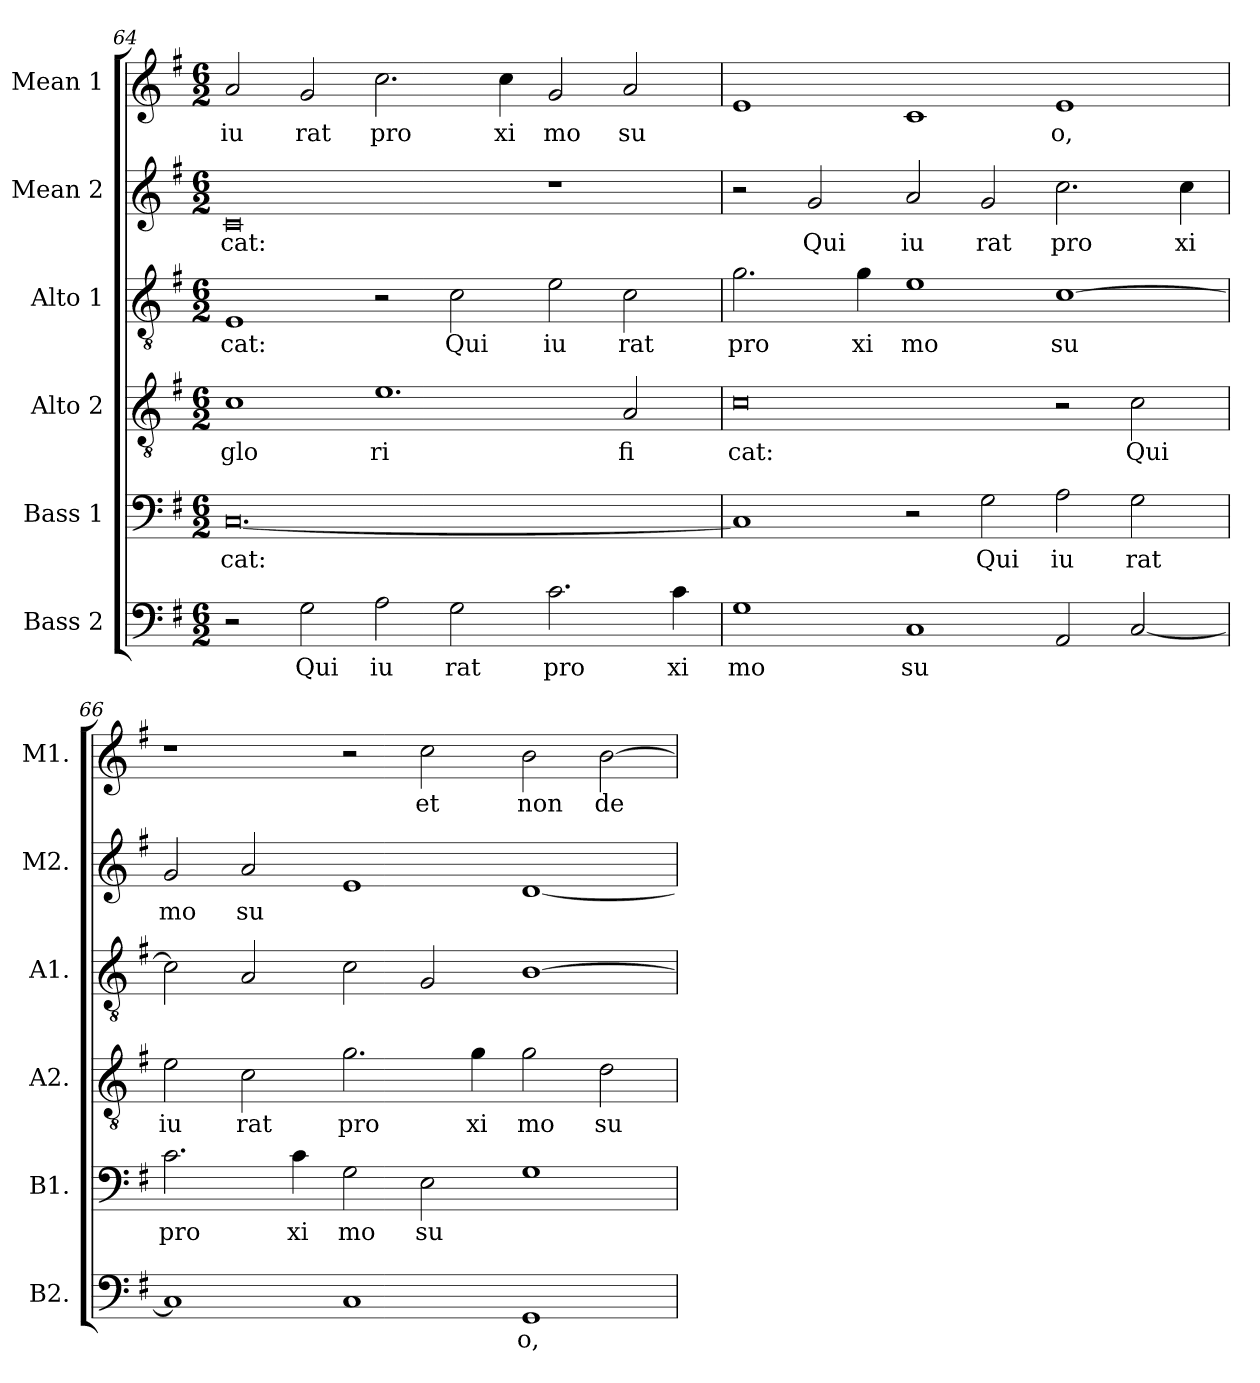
**kern	**text	**kern	**text	**kern	**text	**kern	**text	**kern	**text	**kern	**text
*part6	*part6	*part5	*part5	*part4	*part4	*part3	*part3	*part2	*part2	*part1	*part1
*staff6	*staff6	*staff5	*staff5	*staff4	*staff4	*staff3	*staff3	*staff2	*staff2	*staff1	*staff1
*I"Bass 2	*	*I"Bass 1	*	*I"Alto 2	*	*I"Alto 1	*	*I"Mean 2	*	*I"Mean 1	*
*I'B2.	*	*I'B1.	*	*I'A2.	*	*I'A1.	*	*I'M2.	*	*I'M1.	*
*clefF4	*	*clefF4	*	*clefGv2	*	*clefGv2	*	*clefG2	*	*clefG2	*
*	*	*	*	*ITrd7c12	*	*ITrd7c12	*	*	*	*	*
*k[f#]	*	*k[f#]	*	*k[f#]	*	*k[f#]	*	*k[f#]	*	*k[f#]	*
*G:	*	*G:	*	*G:	*	*G:	*	*G:	*	*G:	*
*M6/2	*	*M6/2	*	*M6/2	*	*M6/2	*	*M6/2	*	*M6/2	*
=64	=64	=64	=64	=64	=64	=64	=64	=64	=64	=64	=64
!	!	!	!LO:LY:b:color=#000000	!	!	!	!	!	!	!	!
!	!	!	!	!	!LO:LY:b:color=#000000	!	!	!	!	!	!
!	!	!	!	!	!	!	!LO:LY:b:color=#000000	!	!	!	!
!	!	!	!	!	!	!	!	!	!LO:LY:b:color=#000000	!	!
!	!	!	!	!	!	!	!	!	!	!	!LO:LY:b:color=#000000
2r	.	[<0.Ci	cat:	1Ci	glo	1EEi	cat:	0ci	cat:	2ai/	iu
!	!LO:LY:b:color=#000000	!	!	!	!	!	!	!	!	!	!
!	!	!	!	!	!	!	!	!	!	!	!LO:LY:b:color=#000000
2Gi\	Qui	.	.	.	.	.	.	.	.	2gi/	rat
!	!LO:LY:b:color=#000000	!	!	!	!	!	!	!	!	!	!
!	!	!	!	!	!LO:LY:b:color=#000000	!	!	!	!	!	!
!	!	!	!	!	!	!	!	!	!	!	!LO:LY:b:color=#000000
2Ai\	iu	.	.	1.Ei	ri	2r	.	.	.	2.cci\	pro
!	!LO:LY:b:color=#000000	!	!	!	!	!	!	!	!	!	!
!	!	!	!	!	!	!	!LO:LY:b:color=#000000	!	!	!	!
2Gi\	rat	.	.	.	.	2Ci\	Qui	.	.	.	.
!	!	!	!	!	!	!	!	!	!	!	!LO:LY:b:color=#000000
.	.	.	.	.	.	.	.	.	.	4cci\	xi
!	!LO:LY:b:color=#000000	!	!	!	!	!	!	!	!	!	!
!	!	!	!	!	!	!	!LO:LY:b:color=#000000	!	!	!	!
!	!	!	!	!	!	!	!	!	!	!	!LO:LY:b:color=#000000
2.ci\	pro	.	.	.	.	2Ei\	iu	1r	.	2gi/	mo
!	!	!	!	!	!LO:LY:b:color=#000000	!	!	!	!	!	!
!	!	!	!	!	!	!	!LO:LY:b:color=#000000	!	!	!	!
!	!	!	!	!	!	!	!	!	!	!	!LO:LY:b:color=#000000
.	.	.	.	2AAi/	fi	2Ci\	rat	.	.	2ai/	su
!	!LO:LY:b:color=#000000	!	!	!	!	!	!	!	!	!	!
4ci\	xi	.	.	.	.	.	.	.	.	.	.
=65	=65	=65	=65	=65	=65	=65	=65	=65	=65	=65	=65
!	!LO:LY:b:color=#000000	!	!	!	!	!	!	!	!	!	!
!	!	!	!	!	!LO:LY:b:color=#000000	!	!	!	!	!	!
!	!	!	!	!	!	!	!LO:LY:b:color=#000000	!	!	!	!
1Gi	mo	1Ci]	.	0Ci	cat:	2.Gi\	pro	2r	.	1ei	.
!	!	!	!	!	!	!	!	!	!LO:LY:b:color=#000000	!	!
.	.	.	.	.	.	.	.	2gi/	Qui	.	.
!	!	!	!	!	!	!	!LO:LY:b:color=#000000	!	!	!	!
.	.	.	.	.	.	4Gi\	xi	.	.	.	.
!	!LO:LY:b:color=#000000	!	!	!	!	!	!	!	!	!	!
!	!	!	!	!	!	!	!LO:LY:b:color=#000000	!	!	!	!
!	!	!	!	!	!	!	!	!	!LO:LY:b:color=#000000	!	!
1Ci	su	2r	.	.	.	1Ei	mo	2ai/	iu	1ci	.
!	!	!	!LO:LY:b:color=#000000	!	!	!	!	!	!	!	!
!	!	!	!	!	!	!	!	!	!LO:LY:b:color=#000000	!	!
.	.	2Gi\	Qui	.	.	.	.	2gi/	rat	.	.
!	!	!	!LO:LY:b:color=#000000	!	!	!	!	!	!	!	!
!	!	!	!	!	!	!	!LO:LY:b:color=#000000	!	!	!	!
!	!	!	!	!	!	!	!	!	!LO:LY:b:color=#000000	!	!
!	!	!	!	!	!	!	!	!	!	!	!LO:LY:b:color=#000000
2AAi/	.	2Ai\	iu	2r	.	[>1Ci	su	2.cci\	pro	1ei	o,
!	!	!	!LO:LY:b:color=#000000	!	!	!	!	!	!	!	!
!	!	!	!	!	!LO:LY:b:color=#000000	!	!	!	!	!	!
[<2Ci/	.	2Gi\	rat	2Ci\	Qui	.	.	.	.	.	.
!	!	!	!	!	!	!	!	!	!LO:LY:b:color=#000000	!	!
.	.	.	.	.	.	.	.	4cci\	xi	.	.
!!LO:LB:g=z
=66	=66	=66	=66	=66	=66	=66	=66	=66	=66	=66	=66
!	!	!	!LO:LY:b:color=#000000	!	!	!	!	!	!	!	!
!	!	!	!	!	!LO:LY:b:color=#000000	!	!	!	!	!	!
!	!	!	!	!	!	!	!	!	!LO:LY:b:color=#000000	!	!
1Ci]	.	2.ci\	pro	2Ei\	iu	2Ci\]	.	2gi/	mo	1r	.
!	!	!	!	!	!LO:LY:b:color=#000000	!	!	!	!	!	!
!	!	!	!	!	!	!	!	!	!LO:LY:b:color=#000000	!	!
.	.	.	.	2Ci\	rat	2AAi/	.	2ai/	su	.	.
!	!	!	!LO:LY:b:color=#000000	!	!	!	!	!	!	!	!
.	.	4ci\	xi	.	.	.	.	.	.	.	.
!	!	!	!LO:LY:b:color=#000000	!	!	!	!	!	!	!	!
!	!	!	!	!	!LO:LY:b:color=#000000	!	!	!	!	!	!
1Ci	.	2Gi\	mo	2.Gi\	pro	2Ci\	.	1ei	.	2r	.
!	!	!	!LO:LY:b:color=#000000	!	!	!	!	!	!	!	!
!	!	!	!	!	!	!	!	!	!	!	!LO:LY:b:color=#000000
.	.	2Ei\	su	.	.	2GGi/	.	.	.	2cci\	et
!	!	!	!	!	!LO:LY:b:color=#000000	!	!	!	!	!	!
.	.	.	.	4Gi\	xi	.	.	.	.	.	.
!	!LO:LY:b:color=#000000	!	!	!	!	!	!	!	!	!	!
!	!	!	!	!	!LO:LY:b:color=#000000	!	!	!	!	!	!
!	!	!	!	!	!	!	!	!	!	!	!LO:LY:b:color=#000000
1GGi	o,	1Gi	.	2Gi\	mo	[<1BBi	.	[<1di	.	2bi\	non
!	!	!	!	!	!LO:LY:b:color=#000000	!	!	!	!	!	!
!	!	!	!	!	!	!	!	!	!	!	!LO:LY:b:color=#000000
.	.	.	.	2Di\	su	.	.	.	.	[>2bi\	de
=	=	=	=	=	=	=	=	=	=	=	=
*-	*-	*-	*-	*-	*-	*-	*-	*-	*-	*-	*-
